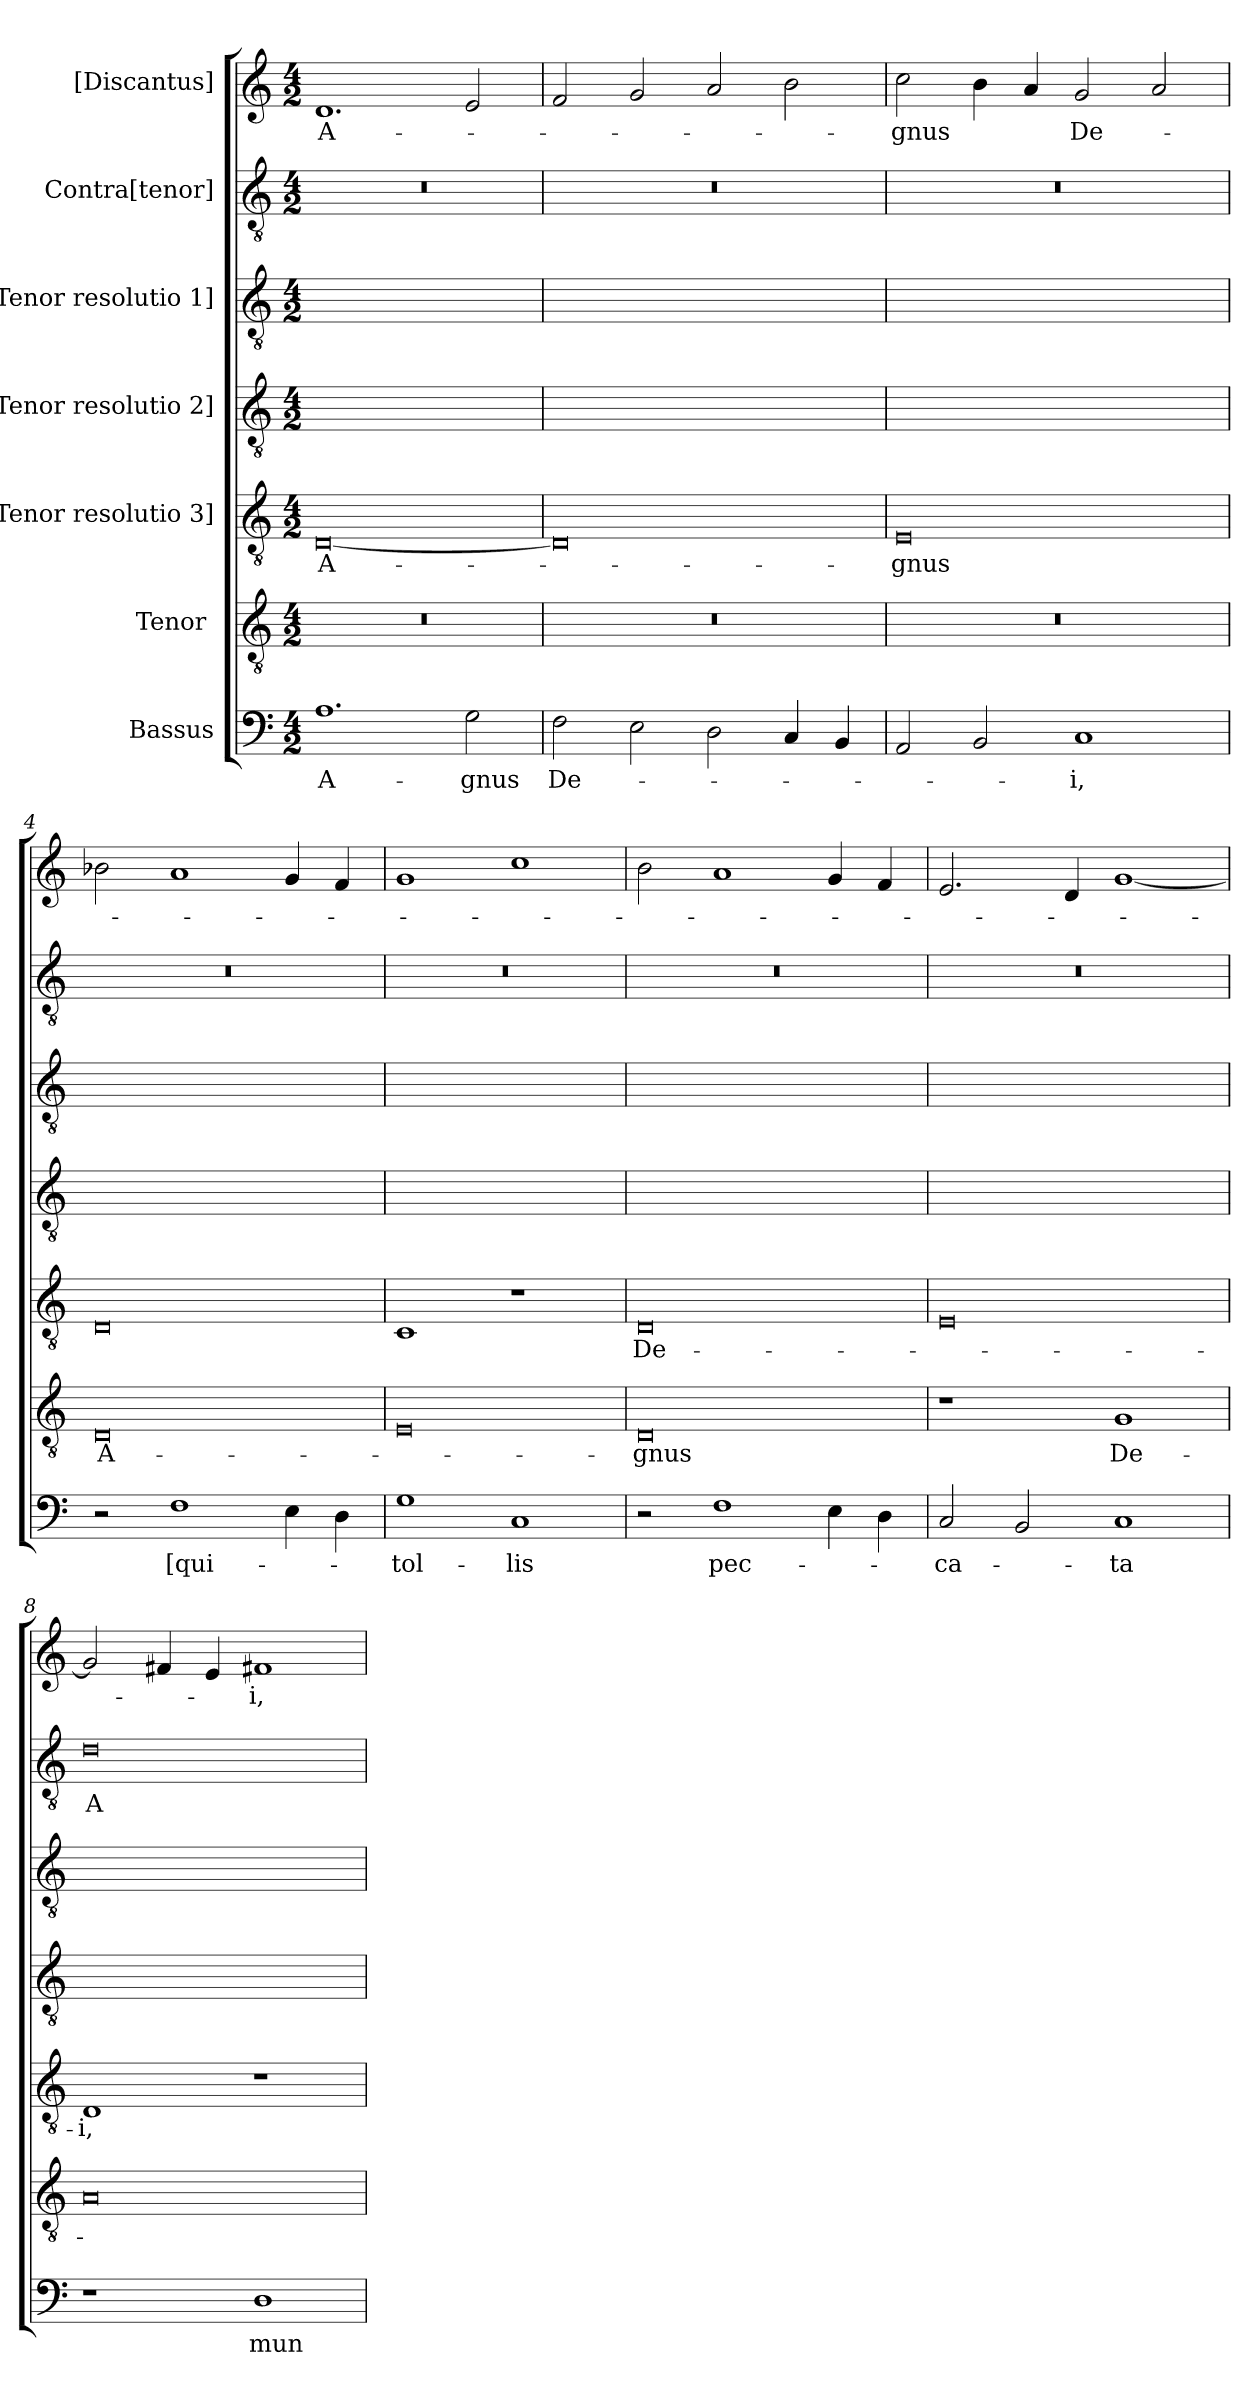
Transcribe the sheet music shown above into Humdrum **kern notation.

**kern	**text	**kern	**text	**kern	**text	**kern	**kern	**kern	**text	**kern	**text
*part7	*part7	*part6	*part6	*part5	*part5	*part4	*part3	*part2	*part2	*part1	*part1
*staff7	*staff7	*staff6	*staff6	*staff5	*staff5	*staff4	*staff3	*staff2	*staff2	*staff1	*staff1
*I"Bassus	*	*I"Tenor [4]	*	*I"[Tenor resolutio 3]	*	*I"[Tenor resolutio 2]	*I"[Tenor resolutio 1]	*I"Contra[tenor]	*	*I"[Discantus]	*
*clefF4	*	*clefGv2	*	*clefGv2	*	*clefGv2	*clefGv2	*clefGv2	*	*clefG2	*
*k[]	*	*k[]	*	*k[]	*	*k[]	*k[]	*k[]	*	*k[]	*
*M4/2	*	*M4/2	*	*M4/2	*	*M4/2	*M4/2	*M4/2	*	*M4/2	*
=1	=1	=1	=1	=1	=1	=1	=1	=1	=1	=1	=1
1.A\	A-	0r	.	[0D/	A-	0ryy	0ryy	0r	.	1.d/	A-
2G\	-gnus	.	.	.	.	.	.	.	.	2e/	.
=2	=2	=2	=2	=2	=2	=2	=2	=2	=2	=2	=2
2F\	De-	0r	.	0D/]	.	0ryy	0ryy	0r	.	2f/	.
2E\	.	.	.	.	.	.	.	.	.	2g/	.
2D\	.	.	.	.	.	.	.	.	.	2a/	.
4C/	.	.	.	.	.	.	.	.	.	2b\	.
4BB/	.	.	.	.	.	.	.	.	.	.	.
=3	=3	=3	=3	=3	=3	=3	=3	=3	=3	=3	=3
2AA/	.	0r	.	0E/	-gnus	0ryy	0ryy	0r	.	2cc\	-gnus
2BB/	.	.	.	.	.	.	.	.	.	4b\	.
.	.	.	.	.	.	.	.	.	.	4a/	.
1C/	-i,	.	.	.	.	.	.	.	.	2g/	De-
.	.	.	.	.	.	.	.	.	.	2a/	.
=4	=4	=4	=4	=4	=4	=4	=4	=4	=4	=4	=4
2r	.	0D/	A-	0D/	.	0ryy	0ryy	0r	.	2b-X\	.
1F\	[qui-	.	.	.	.	.	.	.	.	1a/	.
4E\	.	.	.	.	.	.	.	.	.	4g/	.
4D\	.	.	.	.	.	.	.	.	.	4f/	.
=5	=5	=5	=5	=5	=5	=5	=5	=5	=5	=5	=5
1G\	tol-	0E/	.	1C/	.	0ryy	0ryy	0r	.	1g/	.
1C/	-lis	.	.	1r	.	.	.	.	.	1cc\	.
=6	=6	=6	=6	=6	=6	=6	=6	=6	=6	=6	=6
2r	.	0D/	-gnus	0D/	De-	0ryy	0ryy	0r	.	2b\	.
1F\	pec-	.	.	.	.	.	.	.	.	1a/	.
4E\	.	.	.	.	.	.	.	.	.	4g/	.
4D\	.	.	.	.	.	.	.	.	.	4f/	.
=7	=7	=7	=7	=7	=7	=7	=7	=7	=7	=7	=7
2C/	-ca-	1r	.	0E/	.	0ryy	0ryy	0r	.	2.e/	.
2BB/	.	.	.	.	.	.	.	.	.	.	.
.	.	.	.	.	.	.	.	.	.	4d/	.
1C/	-ta	1G/	De-	.	.	.	.	.	.	[1g/	.
=8	=8	=8	=8	=8	=8	=8	=8	=8	=8	=8	=8
1r	.	0A/	.	1D/	-i,	0ryy	0ryy	0d\	A-	2g/]	.
.	.	.	.	.	.	.	.	.	.	4f#X/	.
.	.	.	.	.	.	.	.	.	.	4e/	.
1D\	mun-	.	.	1r	.	.	.	.	.	1f#X/	-i,
=	=	=	=	=	=	=	=	=	=	=	=
*-	*-	*-	*-	*-	*-	*-	*-	*-	*-	*-	*-
